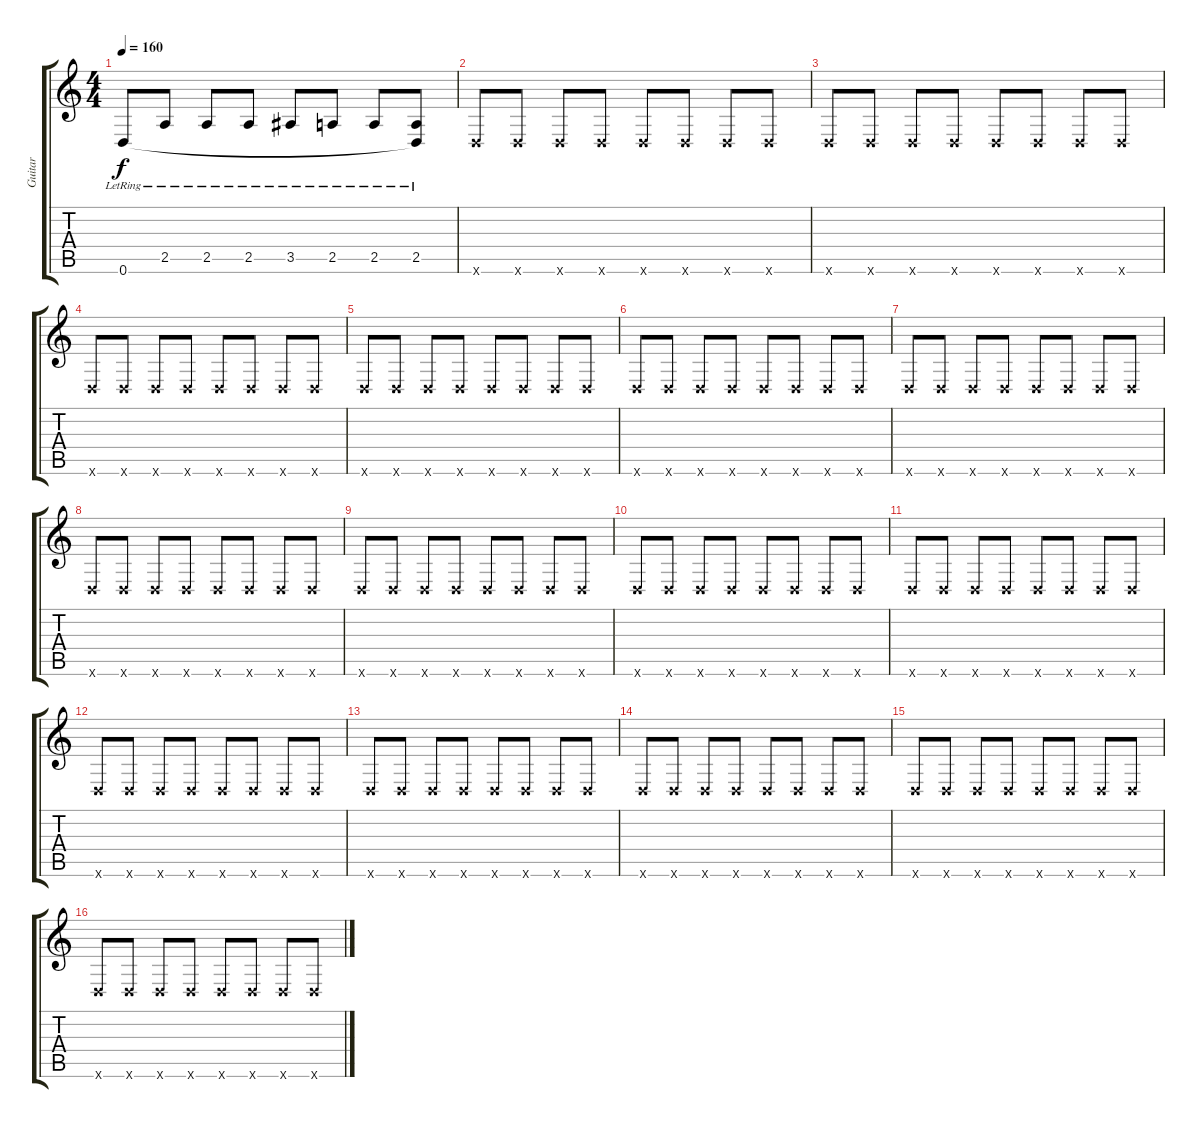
\track ("Guitar" "Guitar") {instrument overdrivenguitar}
\staff {score tabs}
\tuning (D4 A3 F3 C3 G2 D2) {hide}
\ts (4 4)
\tempo 160
\clef g2
\ks c
0.6{lr}.8{dy f} 2.5{lr}.8 2.5{lr}.8 2.5{lr}.8 3.5{lr}.8 2.5{lr}.8 2.5{lr}.8 (2.5{lr} 0.6{t}).8 |
0.6{x}.8 0.6{x}.8 0.6{x}.8 0.6{x}.8 0.6{x}.8 0.6{x}.8 0.6{x}.8 0.6{x}.8 |
0.6{x}.8 0.6{x}.8 0.6{x}.8 0.6{x}.8 0.6{x}.8 0.6{x}.8 0.6{x}.8 0.6{x}.8 |
0.6{x}.8 0.6{x}.8 0.6{x}.8 0.6{x}.8 0.6{x}.8 0.6{x}.8 0.6{x}.8 0.6{x}.8 |
0.6{x}.8 0.6{x}.8 0.6{x}.8 0.6{x}.8 0.6{x}.8 0.6{x}.8 0.6{x}.8 0.6{x}.8 |
0.6{x}.8 0.6{x}.8 0.6{x}.8 0.6{x}.8 0.6{x}.8 0.6{x}.8 0.6{x}.8 0.6{x}.8 |
0.6{x}.8 0.6{x}.8 0.6{x}.8 0.6{x}.8 0.6{x}.8 0.6{x}.8 0.6{x}.8 0.6{x}.8 |
0.6{x}.8 0.6{x}.8 0.6{x}.8 0.6{x}.8 0.6{x}.8 0.6{x}.8 0.6{x}.8 0.6{x}.8 |
0.6{x}.8 0.6{x}.8 0.6{x}.8 0.6{x}.8 0.6{x}.8 0.6{x}.8 0.6{x}.8 0.6{x}.8 |
0.6{x}.8 0.6{x}.8 0.6{x}.8 0.6{x}.8 0.6{x}.8 0.6{x}.8 0.6{x}.8 0.6{x}.8 |
0.6{x}.8 0.6{x}.8 0.6{x}.8 0.6{x}.8 0.6{x}.8 0.6{x}.8 0.6{x}.8 0.6{x}.8 |
0.6{x}.8 0.6{x}.8 0.6{x}.8 0.6{x}.8 0.6{x}.8 0.6{x}.8 0.6{x}.8 0.6{x}.8 |
0.6{x}.8 0.6{x}.8 0.6{x}.8 0.6{x}.8 0.6{x}.8 0.6{x}.8 0.6{x}.8 0.6{x}.8 |
0.6{x}.8 0.6{x}.8 0.6{x}.8 0.6{x}.8 0.6{x}.8 0.6{x}.8 0.6{x}.8 0.6{x}.8 |
0.6{x}.8 0.6{x}.8 0.6{x}.8 0.6{x}.8 0.6{x}.8 0.6{x}.8 0.6{x}.8 0.6{x}.8 |
0.6{x}.8 0.6{x}.8 0.6{x}.8 0.6{x}.8 0.6{x}.8 0.6{x}.8 0.6{x}.8 0.6{x}.8
